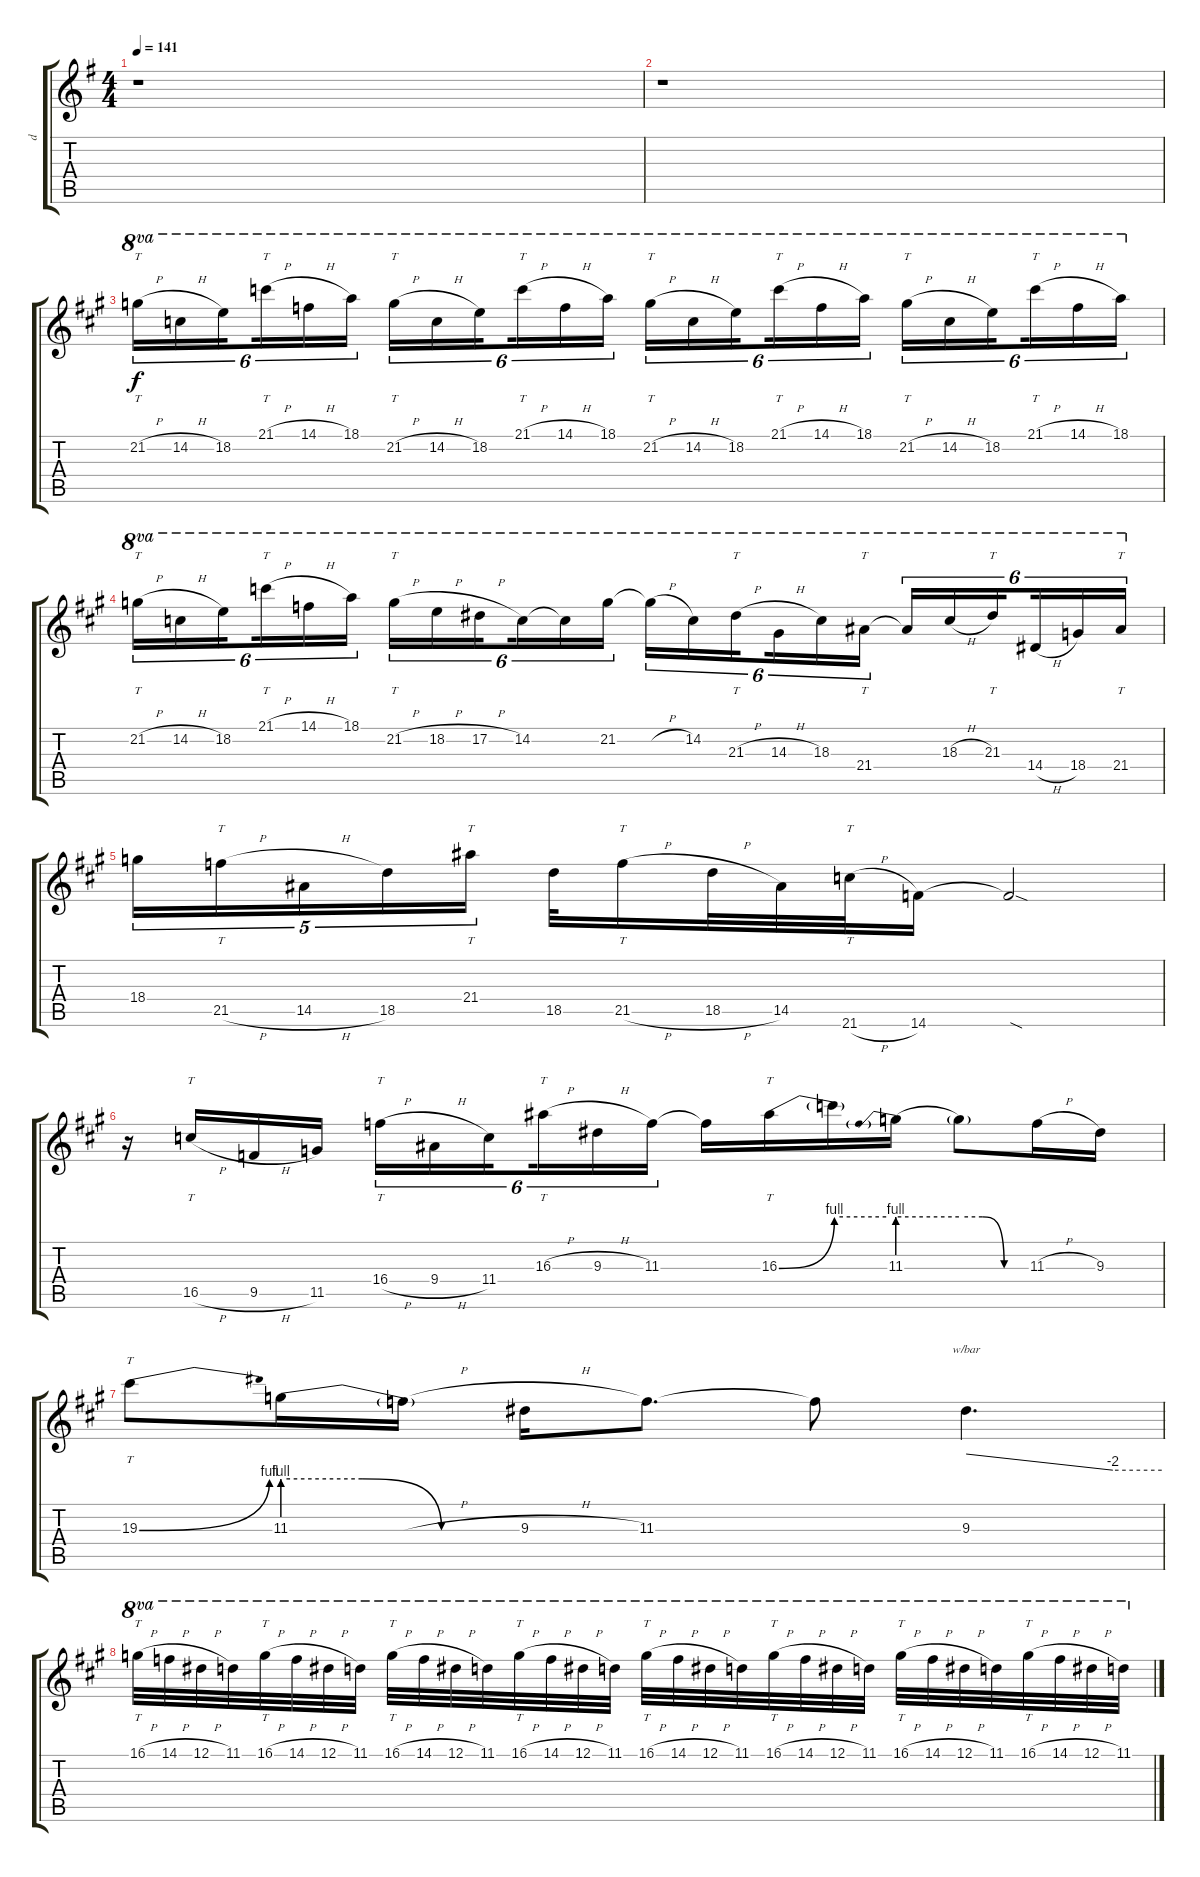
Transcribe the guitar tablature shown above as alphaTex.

\track ("d" "d") {instrument distortionguitar}
\staff {score tabs}
\tuning (Eb4 Bb3 Gb3 Db3 Ab2 Eb2) {hide}
\ts (4 4)
\tempo 141
\clef g2
\ks g
r.1{dy f} |
r.1 |
\ks a
21.2{h}.16{tt tu (6 4) ot 8va} 14.2{h}.16{tu (6 4) ot 8va} 18.2.16{tu (6 4) ot 8va beam splitsecondary} 21.1{h}.16{tt tu (6 4) ot 8va} 14.1{h}.16{tu (6 4) ot 8va} 18.1.16{tu (6 4) ot 8va} 21.2{h}.16{tt tu (6 4) ot 8va} 14.2{h}.16{tu (6 4) ot 8va} 18.2.16{tu (6 4) ot 8va beam splitsecondary} 21.1{h}.16{tt tu (6 4) ot 8va} 14.1{h}.16{tu (6 4) ot 8va} 18.1.16{tu (6 4) ot 8va} 21.2{h}.16{tt tu (6 4) ot 8va} 14.2{h}.16{tu (6 4) ot 8va} 18.2.16{tu (6 4) ot 8va beam splitsecondary} 21.1{h}.16{tt tu (6 4) ot 8va} 14.1{h}.16{tu (6 4) ot 8va} 18.1.16{tu (6 4) ot 8va} 21.2{h}.16{tt tu (6 4) ot 8va} 14.2{h}.16{tu (6 4) ot 8va} 18.2.16{tu (6 4) ot 8va beam splitsecondary} 21.1{h}.16{tt tu (6 4) ot 8va} 14.1{h}.16{tu (6 4) ot 8va} 18.1.16{tu (6 4) ot 8va} |
21.2{h}.16{tt tu (6 4) ot 8va} 14.2{h}.16{tu (6 4) ot 8va} 18.2.16{tu (6 4) ot 8va beam splitsecondary} 21.1{h}.16{tt tu (6 4) ot 8va} 14.1{h}.16{tu (6 4) ot 8va} 18.1.16{tu (6 4) ot 8va} 21.2{h}.16{tt tu (6 4) ot 8va} 18.2{h}.16{tu (6 4) ot 8va} 17.2{h}.16{tu (6 4) ot 8va beam splitsecondary} 14.2.16{tu (6 4) ot 8va} 14.2{t}.16{tu (6 4) ot 8va} 21.2.16{tu (6 4) ot 8va} 21.2{h t}.16{tu (6 4) ot 8va} 14.2.16{tu (6 4) ot 8va} 21.3{h}.16{tt tu (6 4) ot 8va beam splitsecondary} 14.3{h}.16{tu (6 4) ot 8va} 18.3.16{tu (6 4) ot 8va} 21.4.16{tt tu (6 4) ot 8va} 21.4{t}.16{tu (6 4) ot 8va} 18.3{h}.16{tu (6 4) ot 8va} 21.3.16{tt tu (6 4) ot 8va beam splitsecondary} 14.4{h}.16{tu (6 4) ot 8va} 18.4.16{tu (6 4) ot 8va} 21.4.16{tt tu (6 4) ot 8va} |
18.4.16{tu (5 4)} 21.5{h}.16{tt tu (5 4)} 14.5{h}.16{tu (5 4)} 18.5.16{tu (5 4)} 21.4.16{tt tu (5 4)} 18.5.32 21.5{h}.16{tt} 18.5{h}.32 14.5.32 21.6{h}.32{tt} 14.6.16 14.6{sod t}.2 |
r.16 16.5{h}.16{tt} 9.5{h}.16 11.5.16 16.4{h}.16{tt tu (6 4)} 9.4{h}.16{tu (6 4)} 11.4.16{tu (6 4) beam splitsecondary} 16.3{h}.16{tt tu (6 4)} 9.3{h}.16{tu (6 4)} 11.3.16{tu (6 4)} 11.3{t}.16 16.3{be (bend 0 0 60 4)}.16{tt} 16.3{be (hold 0 4 60 4) t}.16 11.3{be (prebend 0 4 60 4)}.16 11.3{be (custom 0 4 20 4 40 0 60 0) t}.8 11.3{h}.16 9.3.16 |
19.3{be (bend 0 0 60 4)}.8{tt} 11.3{be (custom 0 4 20 4 40 0 60 0)}.16 11.3{h t}.16 9.3{h}.16 11.3.8{d} 11.3{t}.8 9.3.4{d tbe (custom default 0 0 45 -8 60 -8)} |
16.1{h}.32{tt ot 8va} 14.1{h}.32{ot 8va} 12.1{h}.32{ot 8va} 11.1.32{ot 8va} 16.1{h}.32{tt ot 8va} 14.1{h}.32{ot 8va} 12.1{h}.32{ot 8va} 11.1.32{ot 8va} 16.1{h}.32{tt ot 8va} 14.1{h}.32{ot 8va} 12.1{h}.32{ot 8va} 11.1.32{ot 8va} 16.1{h}.32{tt ot 8va} 14.1{h}.32{ot 8va} 12.1{h}.32{ot 8va} 11.1.32{ot 8va} 16.1{h}.32{tt ot 8va} 14.1{h}.32{ot 8va} 12.1{h}.32{ot 8va} 11.1.32{ot 8va} 16.1{h}.32{tt ot 8va} 14.1{h}.32{ot 8va} 12.1{h}.32{ot 8va} 11.1.32{ot 8va} 16.1{h}.32{tt ot 8va} 14.1{h}.32{ot 8va} 12.1{h}.32{ot 8va} 11.1.32{ot 8va} 16.1{h}.32{tt ot 8va} 14.1{h}.32{ot 8va} 12.1{h}.32{ot 8va} 11.1.32{ot 8va}
